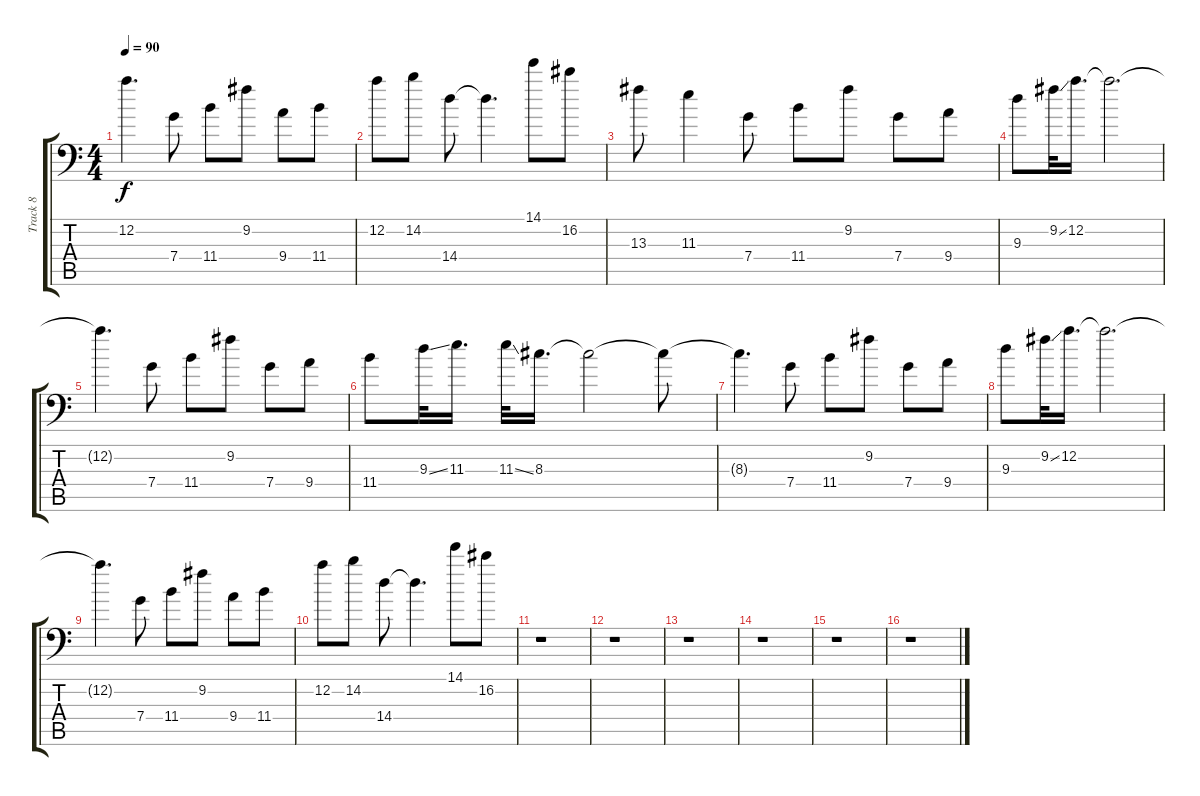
\track ("Track 8" "Track 8") {instrument electricguitarjazz}
\staff {score tabs}
\tuning (D4 A3 F3 C3 G2 G1) {hide}
\ts (4 4)
\tempo 90
\clef f4
\ks c
12.2{t}.4{d dy f} 7.4.8 11.4.8 9.2.8 9.4.8 11.4.8 |
12.2.8 14.2.8 14.4.8 14.4{t}.4{d} 14.1.8 16.2.8 |
13.3.8 11.3.4 7.4.8 11.4.8 9.2.8 7.4.8 9.4.8 |
9.3.8 9.2{ss}.32 12.2.16{d} 12.2{t}.2{d} |
12.2{t}.4{d} 7.4.8 11.4.8 9.2.8 7.4.8 9.4.8 |
11.4.8 9.3{ss}.32 11.3.16{d} 11.3{ss}.32 8.3.16{d} 8.3{t}.2 8.3{t}.8 |
8.3{t}.4{d} 7.4.8 11.4.8 9.2.8 7.4.8 9.4.8 |
9.3.8 9.2{ss}.32 12.2.16{d} 12.2{t}.2{d} |
12.2{t}.4{d} 7.4.8 11.4.8 9.2.8 9.4.8 11.4.8 |
12.2.8 14.2.8 14.4.8 14.4{t}.4{d} 14.1.8 16.2.8 |
r.1 |
r.1 |
r.1 |
r.1 |
r.1 |
r.1
